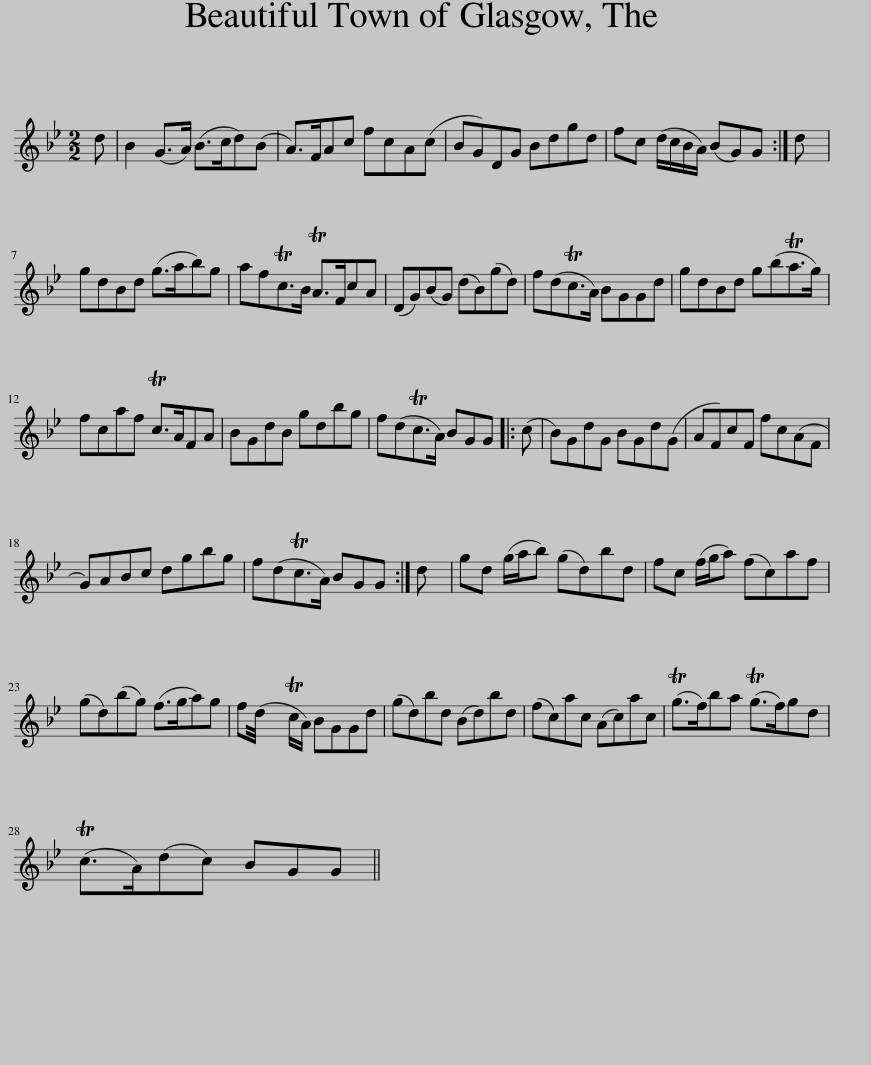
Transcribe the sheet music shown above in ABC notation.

X:1
L:1/8
M:2/2
I:linebreak $
K:Gmin
V:1 treble
V:1
 d | B2 (G>A) (B>cd)(B | A>)FAc fcA(c | BG)DG Bdgd | fc (d/c/B/A/) (BG)G :| %5
 d |$ gdBd (g>ab)g | afTc>B TA>FcA | (DG)(BG) (dB)(gd) | f(dTc>A) BGGd | %10
 gdBd g(bTa>g) |$ fcaf Tc>AFA | BGdB gdbg | f(dTc>A) BGG |: (c | %15
 B)GdG BGd(G | AF)cF fc(AF |$ G)ABc dgbg | f(dTc>A) BGG :| d | %20
 gd (g/a/b) (gd)bd | fc (f/g/a) (fc)af |$ (gd)(bg) (f>ga)g | f(d/4 x2 Tc/A/) BGGd | (gd)bd (Bd)bd | %25
 (fc)ac (Ac)ac | (Tg>f)ba (Tg>f)gd |$ (Tc>A)(dc) BGG || %28
